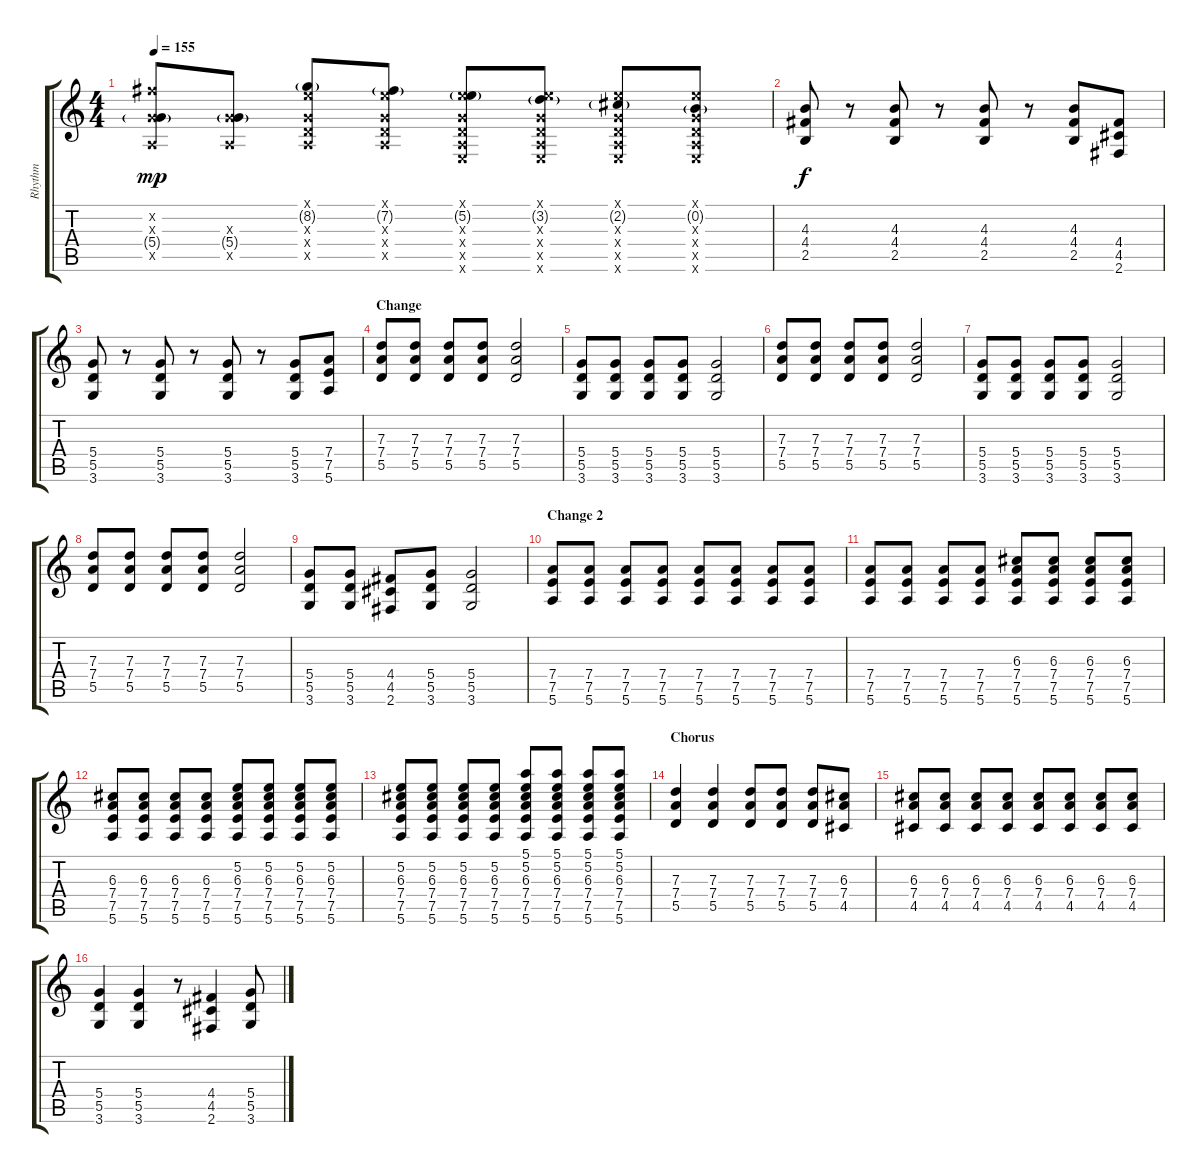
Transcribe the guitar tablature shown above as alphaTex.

\track ("Rhythm" "Rhythm") {instrument overdrivenguitar}
\staff {score tabs}
\tuning (E4 B3 G3 D3 A2 E2) {hide}
\ts (4 4)
\tempo 155
\clef g2
\ks c
(7.2{x} 0.3{x} 5.4{g} 0.5{x}).8{dy mp} (0.3{x} 5.4{g} 0.5{x}).8 (0.1{x} 8.2{g} 0.3{x} 0.4{x} 0.5{x}).8 (0.1{x} 7.2{g} 0.3{x} 0.4{x} 0.5{x}).8 (0.1{x} 5.2{g} 0.3{x} 0.4{x} 0.5{x} 0.6{x}).8 (0.1{x} 3.2{g} 0.3{x} 0.4{x} 0.5{x} 0.6{x}).8 (0.1{x} 2.2{g} 0.3{x} 0.4{x} 0.5{x} 0.6{x}).8 (0.1{x} 0.2{g} 0.3{x} 0.4{x} 0.5{x} 0.6{x}).8 |
(4.3 4.4 2.5).8{dy f} r.8 (4.3 4.4 2.5).8 r.8 (4.3 4.4 2.5).8 r.8 (4.3 4.4 2.5).8 (4.4 4.5 2.6).8 |
(5.4 5.5 3.6).8 r.8 (5.4 5.5 3.6).8 r.8 (5.4 5.5 3.6).8 r.8 (5.4 5.5 3.6).8 (7.4 7.5 5.6).8 |
\section ("" "Change")
(7.3 7.4 5.5).8 (7.3 7.4 5.5).8 (7.3 7.4 5.5).8 (7.3 7.4 5.5).8 (7.3 7.4 5.5).2 |
(5.4 5.5 3.6).8 (5.4 5.5 3.6).8 (5.4 5.5 3.6).8 (5.4 5.5 3.6).8 (5.4 5.5 3.6).2 |
(7.3 7.4 5.5).8 (7.3 7.4 5.5).8 (7.3 7.4 5.5).8 (7.3 7.4 5.5).8 (7.3 7.4 5.5).2 |
(5.4 5.5 3.6).8 (5.4 5.5 3.6).8 (5.4 5.5 3.6).8 (5.4 5.5 3.6).8 (5.4 5.5 3.6).2 |
(7.3 7.4 5.5).8 (7.3 7.4 5.5).8 (7.3 7.4 5.5).8 (7.3 7.4 5.5).8 (7.3 7.4 5.5).2 |
(5.4 5.5 3.6).8 (5.4 5.5 3.6).8 (4.4 4.5 2.6).8 (5.4 5.5 3.6).8 (5.4 5.5 3.6).2 |
\section ("" "Change 2")
(7.4 7.5 5.6).8 (7.4 7.5 5.6).8 (7.4 7.5 5.6).8 (7.4 7.5 5.6).8 (7.4 7.5 5.6).8 (7.4 7.5 5.6).8 (7.4 7.5 5.6).8 (7.4 7.5 5.6).8 |
(7.4 7.5 5.6).8 (7.4 7.5 5.6).8 (7.4 7.5 5.6).8 (7.4 7.5 5.6).8 (6.3 7.4 7.5 5.6).8 (6.3 7.4 7.5 5.6).8 (6.3 7.4 7.5 5.6).8 (6.3 7.4 7.5 5.6).8 |
(6.3 7.4 7.5 5.6).8 (6.3 7.4 7.5 5.6).8 (6.3 7.4 7.5 5.6).8 (6.3 7.4 7.5 5.6).8 (5.2 6.3 7.4 7.5 5.6).8 (5.2 6.3 7.4 7.5 5.6).8 (5.2 6.3 7.4 7.5 5.6).8 (5.2 6.3 7.4 7.5 5.6).8 |
(5.2 6.3 7.4 7.5 5.6).8 (5.2 6.3 7.4 7.5 5.6).8 (5.2 6.3 7.4 7.5 5.6).8 (5.2 6.3 7.4 7.5 5.6).8 (5.1 5.2 6.3 7.4 7.5 5.6).8 (5.1 5.2 6.3 7.4 7.5 5.6).8 (5.1 5.2 6.3 7.4 7.5 5.6).8 (5.1 5.2 6.3 7.4 7.5 5.6).8 |
\section ("" "Chorus")
(7.3 7.4 5.5).4 (7.3 7.4 5.5).4 (7.3 7.4 5.5).8 (7.3 7.4 5.5).8 (7.3 7.4 5.5).8 (6.3 7.4 4.5).8 |
(6.3 7.4 4.5).8 (6.3 7.4 4.5).8 (6.3 7.4 4.5).8 (6.3 7.4 4.5).8 (6.3 7.4 4.5).8 (6.3 7.4 4.5).8 (6.3 7.4 4.5).8 (6.3 7.4 4.5).8 |
(5.4 5.5 3.6).4 (5.4 5.5 3.6).4 r.8 (4.4 4.5 2.6).4 (5.4 5.5 3.6).8
